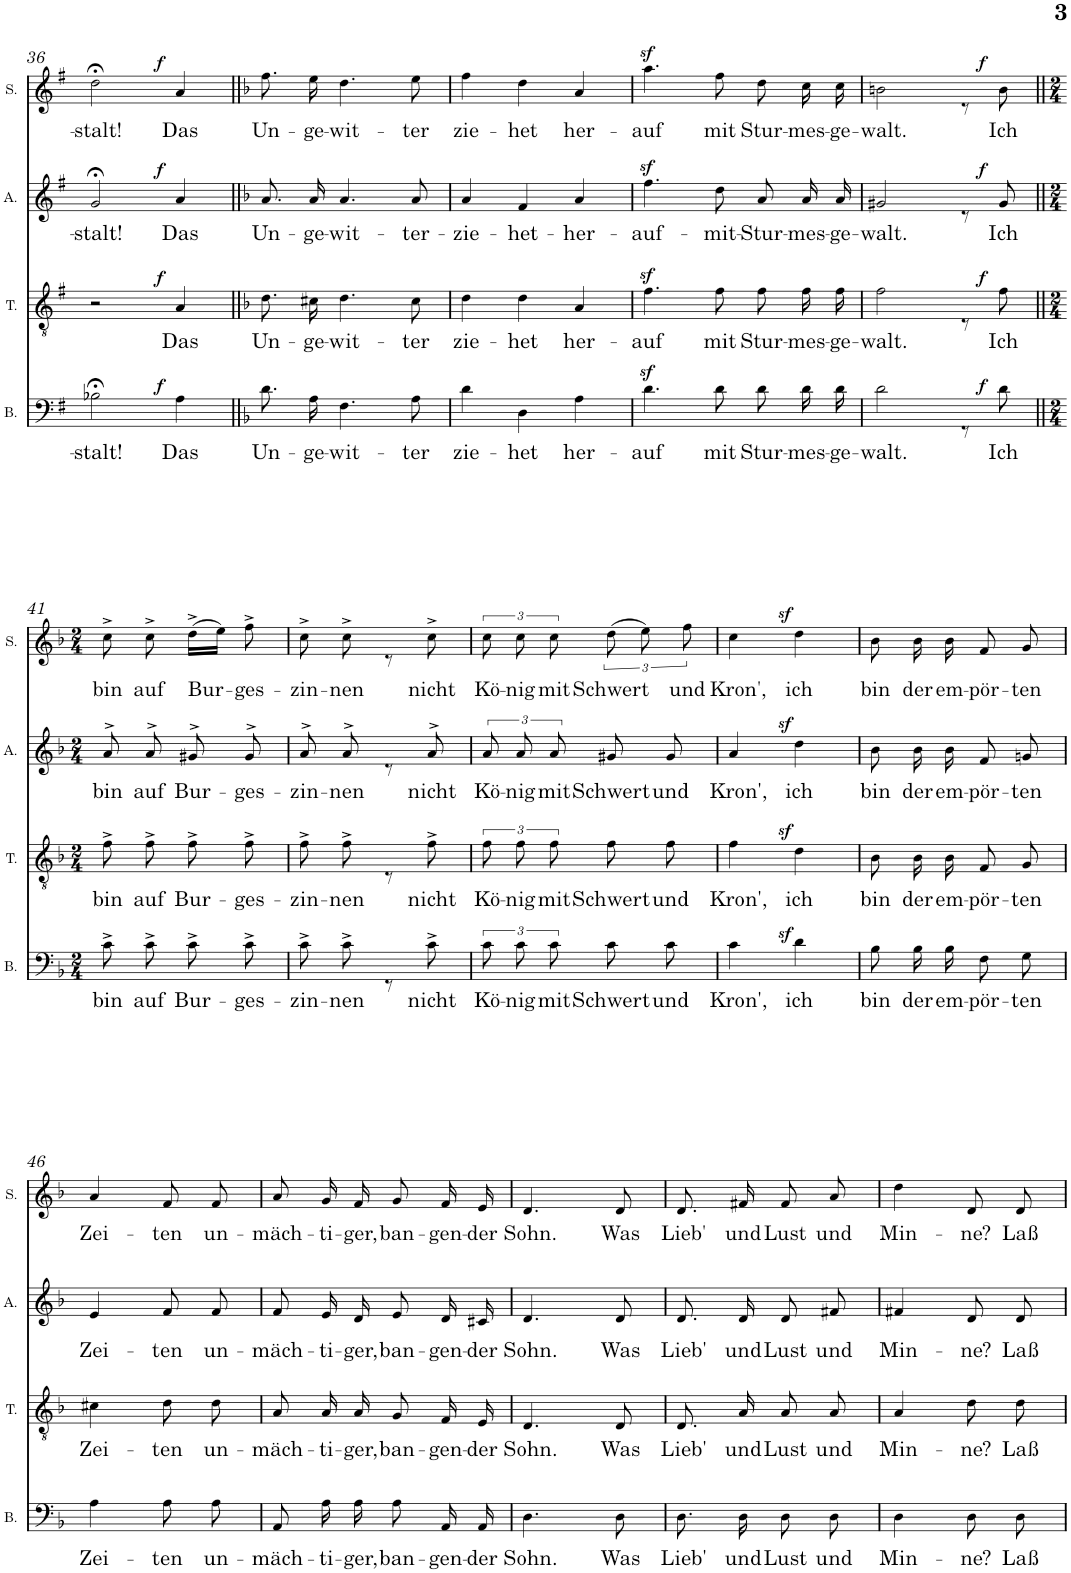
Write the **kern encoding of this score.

**kern	**text	**dynam	**kern	**text	**dynam	**kern	**text	**dynam	**kern	**text	**dynam
*part4	*part4	*part4	*part3	*part3	*part3	*part2	*part2	*part2	*part1	*part1	*part1
*staff4	*staff4	*staff4	*staff3	*staff3	*staff3	*staff2	*staff2	*staff2	*staff1	*staff1	*staff1
*I"Basse	*	*	*I"Tenor	*	*	*I"Alto	*	*	*I"Sopano	*	*
*I'B.	*	*	*I'T.	*	*	*I'A.	*	*	*I'S.	*	*
!!LO:PB:g=z
*clefF4	*	*	*clefGv2	*	*	*clefG2	*	*	*clefG2	*	*
*k[f#]	*	*	*k[f#]	*	*	*k[f#]	*	*	*k[f#]	*	*
*G:	*	*	*G:	*	*	*G:	*	*	*G:	*	*
*M3/4	*	*	*M3/4	*	*	*M3/4	*	*	*M3/4	*	*
=36	=36	=36	=36	=36	=36	=36	=36	=36	=36	=36	=36
!	!LO:LY:b	!	!	!	!	!	!LO:LY:b	!	!	!LO:LY:b	!
*^	*	*	*^	*	*	*^	*	*	*^	*	*
2B-X;<\	3ryy	-stalt!	.	2r	3ryy	.	.	2g;</	3ryy	-stalt!	.	2dd;<\	3ryy	-stalt!	.
.	24.ryy	.	.	.	24.ryy	.	.	.	24.ryy	.	.	.	24.ryy	.	.
!	!	!	!LO:DY:a	!	!	!	!LO:DY:a	!	!	!	!LO:DY:a	!	!	!	!LO:DY:a
.	3ryy	.	f	.	3ryy	.	f	.	3ryy	.	f	.	3ryy	.	f
!	!	!LO:LY:b	!	!	!	!LO:LY:b	!	!	!	!LO:LY:b	!	!	!	!LO:LY:b	!
4A\	.	Das	.	4A/	.	Das	.	4a/	.	Das	.	4a/	.	Das	.
.	48ryy	.	.	.	48ryy	.	.	.	48ryy	.	.	.	48ryy	.	.
*v	*v	*	*	*	*	*	*	*v	*v	*	*	*v	*v	*	*
*	*	*	*v	*v	*	*	*	*	*	*	*	*
=37||	=37||	=37||	=37||	=37||	=37||	=37||	=37||	=37||	=37||	=37||	=37||
*k[b-]	*	*	*k[b-]	*	*	*k[b-]	*	*	*k[b-]	*	*
*F:	*	*	*F:	*	*	*F:	*	*	*F:	*	*
*^	*	*	*^	*	*	*^	*	*	*^	*	*
!	!	!LO:LY:b	!	!	!	!LO:LY:b	!	!	!	!LO:LY:b	!	!	!	!LO:LY:b	!
*v	*v	*	*	*	*	*	*	*v	*v	*	*	*v	*v	*	*
*	*	*	*v	*v	*	*	*	*	*	*	*	*
8.d\L	Un-	.	8.d\L	Un-	.	8.a/L	Un-	.	8.ff\	Un-	.
!	!LO:LY:b	!	!	!LO:LY:b	!	!	!LO:LY:b	!	!	!LO:LY:b	!
16A\Jk	-ge-	.	16c#X\Jk	-ge-	.	16a/Jk	-ge-	.	16ee\	-ge-	.
!	!LO:LY:b	!	!	!LO:LY:b	!	!	!LO:LY:b	!	!	!LO:LY:b	!
4.F\	-wit-	.	4.d\	-wit-	.	4.a/	-wit-	.	4.dd\	-wit-	.
!	!LO:LY:b	!	!	!LO:LY:b	!	!	!LO:LY:b	!	!	!LO:LY:b	!
8A\	-ter	.	8c#\	-ter	.	8a/	-ter-	.	8ee\	-ter	.
=38	=38	=38	=38	=38	=38	=38	=38	=38	=38	=38	=38
!	!LO:LY:b	!	!	!LO:LY:b	!	!	!LO:LY:b	!	!	!LO:LY:b	!
4d\	zie-	.	4d\	zie-	.	4a/	-zie-	.	4ff\	zie-	.
!	!LO:LY:b	!	!	!LO:LY:b	!	!	!LO:LY:b	!	!	!LO:LY:b	!
4D\	-het	.	4d\	-het	.	4f/	-het-	.	4dd\	-het	.
!	!LO:LY:b	!	!	!LO:LY:b	!	!	!LO:LY:b	!	!	!LO:LY:b	!
4A\	her-	.	4A/	her-	.	4a/	-her-	.	4a/	her-	.
=39	=39	=39	=39	=39	=39	=39	=39	=39	=39	=39	=39
!	!LO:LY:b	!	!	!LO:LY:b	!	!	!LO:LY:b	!	!	!LO:LY:b	!
4.dz>\	-auf	.	4.fz>\	-auf	.	4.ffz>\	-auf-	.	4.aaz>\	-auf	.
!	!LO:LY:b	!	!	!LO:LY:b	!	!	!LO:LY:b	!	!	!LO:LY:b	!
8d\	mit	.	8f\	mit	.	8dd\	-mit-	.	8ff\	mit	.
!	!LO:LY:b	!	!	!LO:LY:b	!	!	!LO:LY:b	!	!	!LO:LY:b	!
8d\L	Stur-	.	8f\L	Stur-	.	8a/L	-Stur-	.	8dd\	Stur-	.
!	!LO:LY:b	!	!	!LO:LY:b	!	!	!LO:LY:b	!	!	!LO:LY:b	!
16d\L	-mes-	.	16f\L	-mes-	.	16a/L	-mes-	.	16cc\	-mes-	.
!	!LO:LY:b	!	!	!LO:LY:b	!	!	!LO:LY:b	!	!	!LO:LY:b	!
16d\JJ	-ge-	.	16f\JJ	-ge-	.	16a/JJ	-ge-	.	16cc\	-ge-	.
=40	=40	=40	=40	=40	=40	=40	=40	=40	=40	=40	=40
!	!LO:LY:b	!	!	!LO:LY:b	!	!	!LO:LY:b	!	!	!LO:LY:b	!
*^	*	*	*^	*	*	*^	*	*	*^	*	*
2d\	2ryy	-walt.	.	2f\	2ryy	-walt.	.	2g#X/	2ryy	-walt.	.	2bn\	2ryy	-walt.	.
8rFF	16ryy	.	.	8rD	16ryy	.	.	8rd	16ryy	.	.	8rc	16ryy	.	.
!	!	!	!LO:DY:a	!	!	!	!LO:DY:a	!	!	!	!LO:DY:a	!	!	!	!LO:DY:a
.	8.ryy	.	f	.	8.ryy	.	f	.	8.ryy	.	f	.	8.ryy	.	f
!	!	!LO:LY:b	!	!	!	!LO:LY:b	!	!	!	!LO:LY:b	!	!	!	!LO:LY:b	!
8d\	.	Ich	.	8f\	.	Ich	.	8g#/	.	Ich	.	8b\	.	Ich	.
*v	*v	*	*	*	*	*	*	*v	*v	*	*	*v	*v	*	*
*	*	*	*v	*v	*	*	*	*	*	*	*	*
!!LO:LB:g=z
=41||	=41||	=41||	=41||	=41||	=41||	=41||	=41||	=41||	=41||	=41||	=41||
*M2/4	*	*	*M2/4	*	*	*M2/4	*	*	*M2/4	*	*
*^	*	*	*^	*	*	*^	*	*	*^	*	*
!	!	!LO:LY:b	!	!	!	!LO:LY:b	!	!	!	!LO:LY:b	!	!	!	!LO:LY:b	!
*v	*v	*	*	*	*	*	*	*v	*v	*	*	*v	*v	*	*
*	*	*	*v	*v	*	*	*	*	*	*	*	*
8c^>\L	bin	.	8f^>\L	bin	.	8a^>/L	bin	.	8cc^>\	bin	.
!	!LO:LY:b	!	!	!LO:LY:b	!	!	!LO:LY:b	!	!	!LO:LY:b	!
8c^>\J	auf	.	8f^>\J	auf	.	8a^>/J	auf	.	8cc^>\	auf	.
!	!LO:LY:b	!	!	!LO:LY:b	!	!	!LO:LY:b	!	!	!LO:LY:b	!
8c^>\L	Bur-	.	8f^>\L	Bur-	.	8g#X^>/L	Bur-	.	(16dd^>\LL	Bur-	.
.	.	.	.	.	.	.	.	.	16ee\JJ)	.	.
!	!LO:LY:b	!	!	!LO:LY:b	!	!	!LO:LY:b	!	!	!LO:LY:b	!
8c^>\J	-ges-	.	8f^>\J	-ges-	.	8g#^>/J	-ges-	.	8ff^>\	-ges-	.
=42	=42	=42	=42	=42	=42	=42	=42	=42	=42	=42	=42
!	!LO:LY:b	!	!	!LO:LY:b	!	!	!LO:LY:b	!	!	!LO:LY:b	!
8c^>\L	-zin-	.	8f^>\L	-zin-	.	8a^>/L	-zin-	.	8cc^>\	-zin-	.
!	!LO:LY:b	!	!	!LO:LY:b	!	!	!LO:LY:b	!	!	!LO:LY:b	!
8c^>\J	-nen	.	8f^>\J	-nen	.	8a^>/J	-nen	.	8cc^>\	-nen	.
8rFF	.	.	8rD	.	.	8rd	.	.	8rc	.	.
!	!LO:LY:b	!	!	!LO:LY:b	!	!	!LO:LY:b	!	!	!LO:LY:b	!
8c^>\	nicht	.	8f^>\	nicht	.	8a^>/	nicht	.	8cc^>\	nicht	.
=43	=43	=43	=43	=43	=43	=43	=43	=43	=43	=43	=43
!	!LO:LY:b	!	!	!LO:LY:b	!	!	!LO:LY:b	!	!	!LO:LY:b	!
12c\L	Kö-	.	12f\L	Kö-	.	12a/L	Kö-	.	12cc\	Kö-	.
!	!LO:LY:b	!	!	!LO:LY:b	!	!	!LO:LY:b	!	!	!LO:LY:b	!
12c\	-nig	.	12f\	-nig	.	12a/	-nig	.	12cc\	-nig	.
!	!LO:LY:b	!	!	!LO:LY:b	!	!	!LO:LY:b	!	!	!LO:LY:b	!
12c\J	mit	.	12f\J	mit	.	12a/J	mit	.	12cc\	mit	.
!	!LO:LY:b	!	!	!LO:LY:b	!	!	!LO:LY:b	!	!	!LO:LY:b	!
8c\L	Schwert	.	8f\L	Schwert	.	8g#X/L	Schwert	.	(12dd\	Schwert	.
.	.	.	.	.	.	.	.	.	12ee\)	.	.
!	!LO:LY:b	!	!	!LO:LY:b	!	!	!LO:LY:b	!	!	!	!
8c\J	und	.	8f\J	und	.	8g#/J	und	.	.	.	.
!	!	!	!	!	!	!	!	!	!	!LO:LY:b	!
.	.	.	.	.	.	.	.	.	12ff\	und	.
=44	=44	=44	=44	=44	=44	=44	=44	=44	=44	=44	=44
!	!LO:LY:b	!	!	!LO:LY:b	!	!	!LO:LY:b	!	!	!LO:LY:b	!
*^	*	*	*^	*	*	*^	*	*	*^	*	*
4c\	6ryy	Kron',	.	4f\	6ryy	Kron',	.	4a/	6ryy	Kron',	.	4cc\	6ryy	Kron',	.
.	24ryy	.	.	.	24ryy	.	.	.	24ryy	.	.	.	24ryy	.	.
!	!	!	!LO:DY:a	!	!	!	!LO:DY:a	!	!	!	!LO:DY:a	!	!	!	!LO:DY:a
.	6..ryy	.	sf	.	6..ryy	.	sf	.	6..ryy	.	sf	.	6..ryy	.	sf
!	!	!LO:LY:b	!	!	!	!LO:LY:b	!	!	!	!LO:LY:b	!	!	!	!LO:LY:b	!
4d\	.	ich	.	4d\	.	ich	.	4dd\	.	ich	.	4dd\	.	ich	.
=45	=45	=45	=45	=45	=45	=45	=45	=45	=45	=45	=45	=45	=45	=45	=45
!	!	!LO:LY:b	!	!	!	!LO:LY:b	!	!	!	!LO:LY:b	!	!	!	!LO:LY:b	!
*v	*v	*	*	*	*	*	*	*v	*v	*	*	*v	*v	*	*
*	*	*	*v	*v	*	*	*	*	*	*	*	*
8B-\L	bin	.	8B-\L	bin	.	8b-\L	bin	.	8b-\	bin	.
!	!LO:LY:b	!	!	!LO:LY:b	!	!	!LO:LY:b	!	!	!LO:LY:b	!
16B-\L	der	.	16B-\L	der	.	16b-\L	der	.	16b-\	der	.
!	!LO:LY:b	!	!	!LO:LY:b	!	!	!LO:LY:b	!	!	!LO:LY:b	!
16B-\JJ	em-	.	16B-\JJ	em-	.	16b-\JJ	em-	.	16b-\	em-	.
!	!LO:LY:b	!	!	!LO:LY:b	!	!	!LO:LY:b	!	!	!LO:LY:b	!
8F\L	-pör-	.	8F/L	-pör-	.	8f/L	-pör-	.	8f/	-pör-	.
!	!LO:LY:b	!	!	!LO:LY:b	!	!	!LO:LY:b	!	!	!LO:LY:b	!
8G\J	-ten	.	8G/J	-ten	.	8gn/J	-ten	.	8g/	-ten	.
!!LO:LB:g=z
=46	=46	=46	=46	=46	=46	=46	=46	=46	=46	=46	=46
!	!LO:LY:b	!	!	!LO:LY:b	!	!	!LO:LY:b	!	!	!LO:LY:b	!
4A\	Zei-	.	4c#X\	Zei-	.	4e/	Zei-	.	4a/	Zei-	.
!	!LO:LY:b	!	!	!LO:LY:b	!	!	!LO:LY:b	!	!	!LO:LY:b	!
8A\L	-ten	.	8d\L	-ten	.	8f/L	-ten	.	8f/	-ten	.
!	!LO:LY:b	!	!	!LO:LY:b	!	!	!LO:LY:b	!	!	!LO:LY:b	!
8A\J	un-	.	8d\J	un-	.	8f/J	un-	.	8f/	un-	.
=47	=47	=47	=47	=47	=47	=47	=47	=47	=47	=47	=47
!	!LO:LY:b	!	!	!LO:LY:b	!	!	!LO:LY:b	!	!	!LO:LY:b	!
8AA\L	-mäch-	.	8A/L	-mäch-	.	8f/L	-mäch-	.	8a/	-mäch-	.
!	!LO:LY:b	!	!	!LO:LY:b	!	!	!LO:LY:b	!	!	!LO:LY:b	!
16A\L	-ti-	.	16A/L	-ti-	.	16e/L	-ti-	.	16g/	-ti-	.
!	!LO:LY:b	!	!	!LO:LY:b	!	!	!LO:LY:b	!	!	!LO:LY:b	!
16A\JJ	-ger,	.	16A/JJ	-ger,	.	16d/JJ	-ger,	.	16f/	-ger,	.
!	!LO:LY:b	!	!	!LO:LY:b	!	!	!LO:LY:b	!	!	!LO:LY:b	!
8A\L	ban-	.	8G/L	ban-	.	8e/L	ban-	.	8g/	ban-	.
!	!LO:LY:b	!	!	!LO:LY:b	!	!	!LO:LY:b	!	!	!LO:LY:b	!
16AA\L	-gen-	.	16F/L	-gen-	.	16d/L	-gen-	.	16f/	-gen-	.
!	!LO:LY:b	!	!	!LO:LY:b	!	!	!LO:LY:b	!	!	!LO:LY:b	!
16AA\JJ	-der	.	16E/JJ	-der	.	16c#X/JJ	-der	.	16e/	-der	.
=48	=48	=48	=48	=48	=48	=48	=48	=48	=48	=48	=48
!	!LO:LY:b	!	!	!LO:LY:b	!	!	!LO:LY:b	!	!	!LO:LY:b	!
4.D\	Sohn.	.	4.D/	Sohn.	.	4.d/	Sohn.	.	4.d/	Sohn.	.
!	!LO:LY:b	!	!	!LO:LY:b	!	!	!LO:LY:b	!	!	!LO:LY:b	!
8D\	Was	.	8D/	Was	.	8d/	Was	.	8d/	Was	.
=49	=49	=49	=49	=49	=49	=49	=49	=49	=49	=49	=49
!	!LO:LY:b	!	!	!LO:LY:b	!	!	!LO:LY:b	!	!	!LO:LY:b	!
8.D\L	Lieb'	.	8.D/L	Lieb'	.	8.d/L	Lieb'	.	8.d/	Lieb'	.
!	!LO:LY:b	!	!	!LO:LY:b	!	!	!LO:LY:b	!	!	!LO:LY:b	!
16D\Jk	und	.	16A/Jk	und	.	16d/Jk	und	.	16f#X/	und	.
!	!LO:LY:b	!	!	!LO:LY:b	!	!	!LO:LY:b	!	!	!LO:LY:b	!
8D\L	Lust	.	8A/L	Lust	.	8d/L	Lust	.	8f#/	Lust	.
!	!LO:LY:b	!	!	!LO:LY:b	!	!	!LO:LY:b	!	!	!LO:LY:b	!
8D\J	und	.	8A/J	und	.	8f#X/J	und	.	8a/	und	.
=50	=50	=50	=50	=50	=50	=50	=50	=50	=50	=50	=50
!	!LO:LY:b	!	!	!LO:LY:b	!	!	!LO:LY:b	!	!	!LO:LY:b	!
4D\	Min-	.	4A/	Min-	.	4f#X/	Min-	.	4dd\	Min-	.
!	!LO:LY:b	!	!	!LO:LY:b	!	!	!LO:LY:b	!	!	!LO:LY:b	!
8D\L	-ne?	.	8d\L	-ne?	.	8d/L	-ne?	.	8d/	-ne?	.
!	!LO:LY:b	!	!	!LO:LY:b	!	!	!LO:LY:b	!	!	!LO:LY:b	!
8D\J	Laß	.	8d\J	Laß	.	8d/J	Laß	.	8d/	Laß	.
=	=	=	=	=	=	=	=	=	=	=	=
*-	*-	*-	*-	*-	*-	*-	*-	*-	*-	*-	*-
